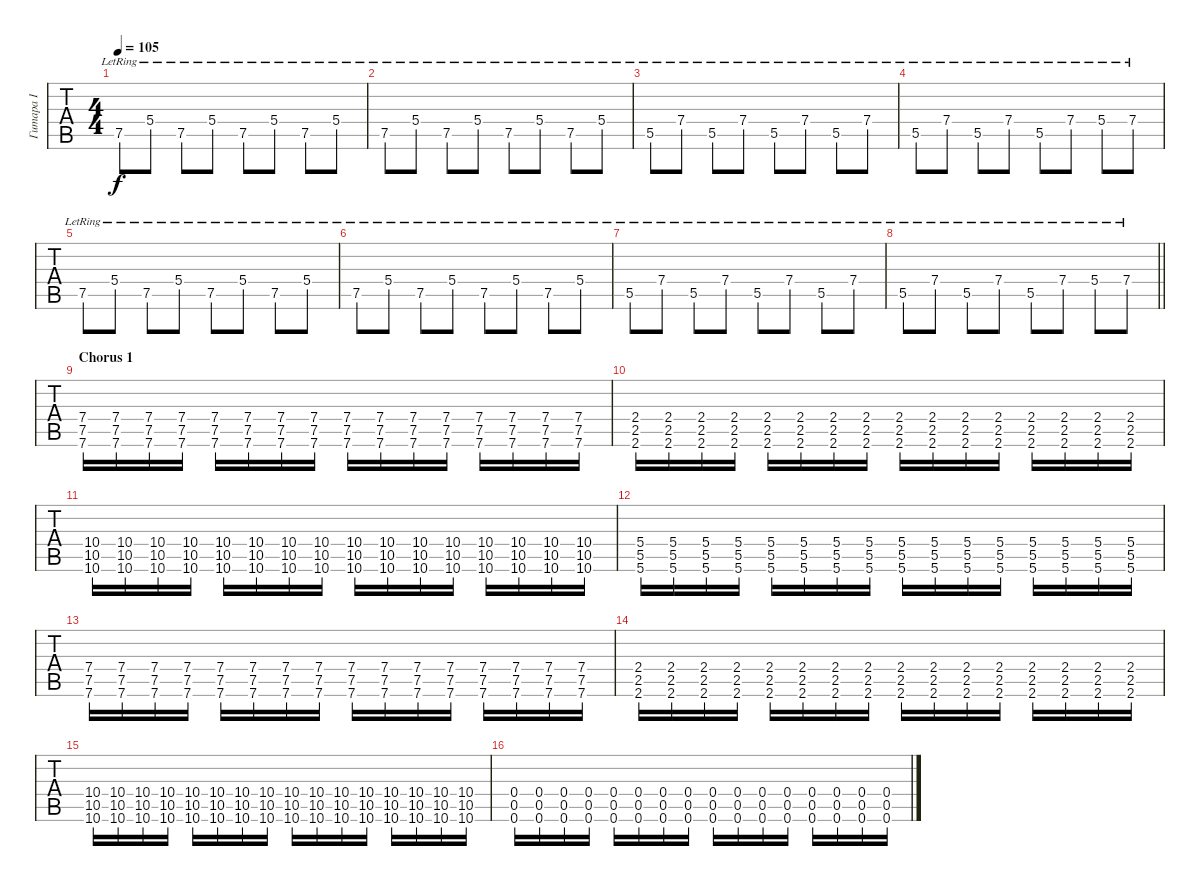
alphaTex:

\track ("Гитара I" "Гитара I") {instrument electricguitarjazz}
\staff {tabs}
\tuning (E4 B3 G3 D3 A2 D2) {hide}
\ts (4 4)
\tempo 105
\clef g2
\ks c
7.5{lr}.8{dy f} 5.4{lr}.8 7.5{lr}.8 5.4{lr}.8 7.5{lr}.8 5.4{lr}.8 7.5{lr}.8 5.4{lr}.8 |
7.5{lr}.8 5.4{lr}.8 7.5{lr}.8 5.4{lr}.8 7.5{lr}.8 5.4{lr}.8 7.5{lr}.8 5.4{lr}.8 |
5.5{lr}.8 7.4{lr}.8 5.5{lr}.8 7.4{lr}.8 5.5{lr}.8 7.4{lr}.8 5.5{lr}.8 7.4{lr}.8 |
5.5{lr}.8 7.4{lr}.8 5.5{lr}.8 7.4{lr}.8 5.5{lr}.8 7.4{lr}.8 5.4{lr}.8 7.4{lr}.8 |
7.5{lr}.8 5.4{lr}.8 7.5{lr}.8 5.4{lr}.8 7.5{lr}.8 5.4{lr}.8 7.5{lr}.8 5.4{lr}.8 |
7.5{lr}.8 5.4{lr}.8 7.5{lr}.8 5.4{lr}.8 7.5{lr}.8 5.4{lr}.8 7.5{lr}.8 5.4{lr}.8 |
5.5{lr}.8 7.4{lr}.8 5.5{lr}.8 7.4{lr}.8 5.5{lr}.8 7.4{lr}.8 5.5{lr}.8 7.4{lr}.8 |
\barLineRight lightlight
5.5{lr}.8 7.4{lr}.8 5.5{lr}.8 7.4{lr}.8 5.5{lr}.8 7.4{lr}.8 5.4{lr}.8 7.4{lr}.8 |
\section ("" "Chorus 1")
(7.4 7.5 7.6).16{instrument overdrivenguitar} (7.4 7.5 7.6).16 (7.4 7.5 7.6).16 (7.4 7.5 7.6).16 (7.4 7.5 7.6).16 (7.4 7.5 7.6).16 (7.4 7.5 7.6).16 (7.4 7.5 7.6).16 (7.4 7.5 7.6).16 (7.4 7.5 7.6).16 (7.4 7.5 7.6).16 (7.4 7.5 7.6).16 (7.4 7.5 7.6).16 (7.4 7.5 7.6).16 (7.4 7.5 7.6).16 (7.4 7.5 7.6).16 |
(2.4 2.5 2.6).16 (2.4 2.5 2.6).16 (2.4 2.5 2.6).16 (2.4 2.5 2.6).16 (2.4 2.5 2.6).16 (2.4 2.5 2.6).16 (2.4 2.5 2.6).16 (2.4 2.5 2.6).16 (2.4 2.5 2.6).16 (2.4 2.5 2.6).16 (2.4 2.5 2.6).16 (2.4 2.5 2.6).16 (2.4 2.5 2.6).16 (2.4 2.5 2.6).16 (2.4 2.5 2.6).16 (2.4 2.5 2.6).16 |
(10.4 10.5 10.6).16 (10.4 10.5 10.6).16 (10.4 10.5 10.6).16 (10.4 10.5 10.6).16 (10.4 10.5 10.6).16 (10.4 10.5 10.6).16 (10.4 10.5 10.6).16 (10.4 10.5 10.6).16 (10.4 10.5 10.6).16 (10.4 10.5 10.6).16 (10.4 10.5 10.6).16 (10.4 10.5 10.6).16 (10.4 10.5 10.6).16 (10.4 10.5 10.6).16 (10.4 10.5 10.6).16 (10.4 10.5 10.6).16 |
(5.4 5.5 5.6).16 (5.4 5.5 5.6).16 (5.4 5.5 5.6).16 (5.4 5.5 5.6).16 (5.4 5.5 5.6).16 (5.4 5.5 5.6).16 (5.4 5.5 5.6).16 (5.4 5.5 5.6).16 (5.4 5.5 5.6).16 (5.4 5.5 5.6).16 (5.4 5.5 5.6).16 (5.4 5.5 5.6).16 (5.4 5.5 5.6).16 (5.4 5.5 5.6).16 (5.4 5.5 5.6).16 (5.4 5.5 5.6).16 |
(7.4 7.5 7.6).16 (7.4 7.5 7.6).16 (7.4 7.5 7.6).16 (7.4 7.5 7.6).16 (7.4 7.5 7.6).16 (7.4 7.5 7.6).16 (7.4 7.5 7.6).16 (7.4 7.5 7.6).16 (7.4 7.5 7.6).16 (7.4 7.5 7.6).16 (7.4 7.5 7.6).16 (7.4 7.5 7.6).16 (7.4 7.5 7.6).16 (7.4 7.5 7.6).16 (7.4 7.5 7.6).16 (7.4 7.5 7.6).16 |
(2.4 2.5 2.6).16 (2.4 2.5 2.6).16 (2.4 2.5 2.6).16 (2.4 2.5 2.6).16 (2.4 2.5 2.6).16 (2.4 2.5 2.6).16 (2.4 2.5 2.6).16 (2.4 2.5 2.6).16 (2.4 2.5 2.6).16 (2.4 2.5 2.6).16 (2.4 2.5 2.6).16 (2.4 2.5 2.6).16 (2.4 2.5 2.6).16 (2.4 2.5 2.6).16 (2.4 2.5 2.6).16 (2.4 2.5 2.6).16 |
(10.4 10.5 10.6).16 (10.4 10.5 10.6).16 (10.4 10.5 10.6).16 (10.4 10.5 10.6).16 (10.4 10.5 10.6).16 (10.4 10.5 10.6).16 (10.4 10.5 10.6).16 (10.4 10.5 10.6).16 (10.4 10.5 10.6).16 (10.4 10.5 10.6).16 (10.4 10.5 10.6).16 (10.4 10.5 10.6).16 (10.4 10.5 10.6).16 (10.4 10.5 10.6).16 (10.4 10.5 10.6).16 (10.4 10.5 10.6).16 |
(0.4 0.5 0.6).16 (0.4 0.5 0.6).16 (0.4 0.5 0.6).16 (0.4 0.5 0.6).16 (0.4 0.5 0.6).16 (0.4 0.5 0.6).16 (0.4 0.5 0.6).16 (0.4 0.5 0.6).16 (0.4 0.5 0.6).16 (0.4 0.5 0.6).16 (0.4 0.5 0.6).16 (0.4 0.5 0.6).16 (0.4 0.5 0.6).16 (0.4 0.5 0.6).16 (0.4 0.5 0.6).16 (0.4 0.5 0.6).16
